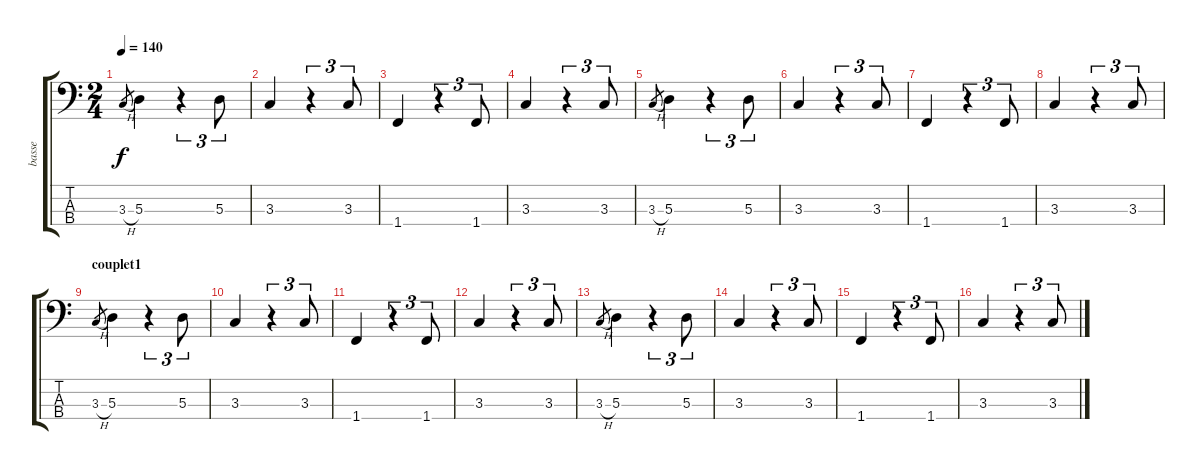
\track ("basse" "basse") {instrument electricbassfinger}
\staff {score tabs}
\tuning (G2 D2 A1 E1) {hide}
\ts (2 4)
\tempo 140
\clef f4
\ks c
3.3{h}.8{gr dy f} 5.3.4 r.4{tu (3 2)} 5.3.8{tu (3 2)} |
3.3.4 r.4{tu (3 2)} 3.3.8{tu (3 2)} |
1.4.4 r.4{tu (3 2)} 1.4.8{tu (3 2)} |
3.3.4 r.4{tu (3 2)} 3.3.8{tu (3 2)} |
3.3{h}.8{gr} 5.3.4 r.4{tu (3 2)} 5.3.8{tu (3 2)} |
3.3.4 r.4{tu (3 2)} 3.3.8{tu (3 2)} |
1.4.4 r.4{tu (3 2)} 1.4.8{tu (3 2)} |
3.3.4 r.4{tu (3 2)} 3.3.8{tu (3 2)} |
\section ("" "couplet1")
3.3{h}.8{gr} 5.3.4 r.4{tu (3 2)} 5.3.8{tu (3 2)} |
3.3.4 r.4{tu (3 2)} 3.3.8{tu (3 2)} |
1.4.4 r.4{tu (3 2)} 1.4.8{tu (3 2)} |
3.3.4 r.4{tu (3 2)} 3.3.8{tu (3 2)} |
3.3{h}.8{gr} 5.3.4 r.4{tu (3 2)} 5.3.8{tu (3 2)} |
3.3.4 r.4{tu (3 2)} 3.3.8{tu (3 2)} |
1.4.4 r.4{tu (3 2)} 1.4.8{tu (3 2)} |
3.3.4 r.4{tu (3 2)} 3.3.8{tu (3 2)}
